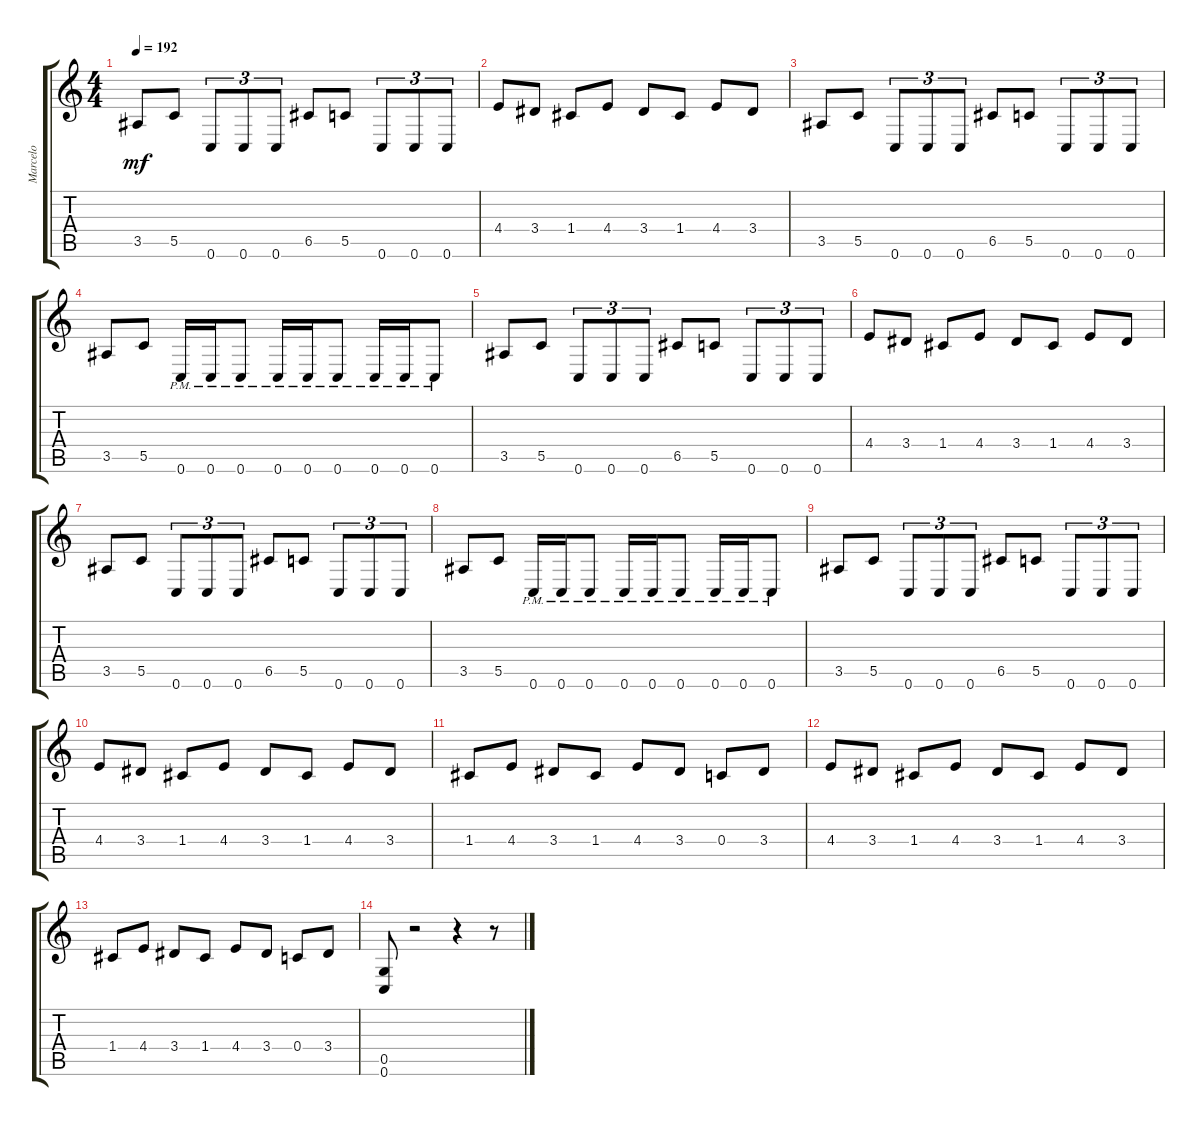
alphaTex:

\track ("Marcelo" "Marcelo") {instrument distortionguitar}
\staff {score tabs}
\tuning (D4 A3 F3 C3 G2 C2) {hide}
\ts (4 4)
\tempo 192
\clef g2
\ks c
3.5.8{dy mf} 5.5.8 0.6.8{tu (3 2)} 0.6.8{tu (3 2)} 0.6.8{tu (3 2)} 6.5.8 5.5.8 0.6.8{tu (3 2)} 0.6.8{tu (3 2)} 0.6.8{tu (3 2)} |
4.4.8 3.4.8 1.4.8 4.4.8 3.4.8 1.4.8 4.4.8 3.4.8 |
3.5.8 5.5.8 0.6.8{tu (3 2)} 0.6.8{tu (3 2)} 0.6.8{tu (3 2)} 6.5.8 5.5.8 0.6.8{tu (3 2)} 0.6.8{tu (3 2)} 0.6.8{tu (3 2)} |
3.5.8 5.5.8 0.6{pm}.16 0.6{pm}.16 0.6{pm}.8 0.6{pm}.16 0.6{pm}.16 0.6{pm}.8 0.6{pm}.16 0.6{pm}.16 0.6{pm}.8 |
3.5.8 5.5.8 0.6.8{tu (3 2)} 0.6.8{tu (3 2)} 0.6.8{tu (3 2)} 6.5.8 5.5.8 0.6.8{tu (3 2)} 0.6.8{tu (3 2)} 0.6.8{tu (3 2)} |
4.4.8 3.4.8 1.4.8 4.4.8 3.4.8 1.4.8 4.4.8 3.4.8 |
3.5.8 5.5.8 0.6.8{tu (3 2)} 0.6.8{tu (3 2)} 0.6.8{tu (3 2)} 6.5.8 5.5.8 0.6.8{tu (3 2)} 0.6.8{tu (3 2)} 0.6.8{tu (3 2)} |
3.5.8 5.5.8 0.6{pm}.16 0.6{pm}.16 0.6{pm}.8 0.6{pm}.16 0.6{pm}.16 0.6{pm}.8 0.6{pm}.16 0.6{pm}.16 0.6{pm}.8 |
3.5.8 5.5.8 0.6.8{tu (3 2)} 0.6.8{tu (3 2)} 0.6.8{tu (3 2)} 6.5.8 5.5.8 0.6.8{tu (3 2)} 0.6.8{tu (3 2)} 0.6.8{tu (3 2)} |
4.4.8 3.4.8 1.4.8 4.4.8 3.4.8 1.4.8 4.4.8 3.4.8 |
1.4.8 4.4.8 3.4.8 1.4.8 4.4.8 3.4.8 0.4.8 3.4.8 |
4.4.8 3.4.8 1.4.8 4.4.8 3.4.8 1.4.8 4.4.8 3.4.8 |
1.4.8 4.4.8 3.4.8 1.4.8 4.4.8 3.4.8 0.4.8 3.4.8 |
(0.5 0.6).8 r.2 r.4 r.8
